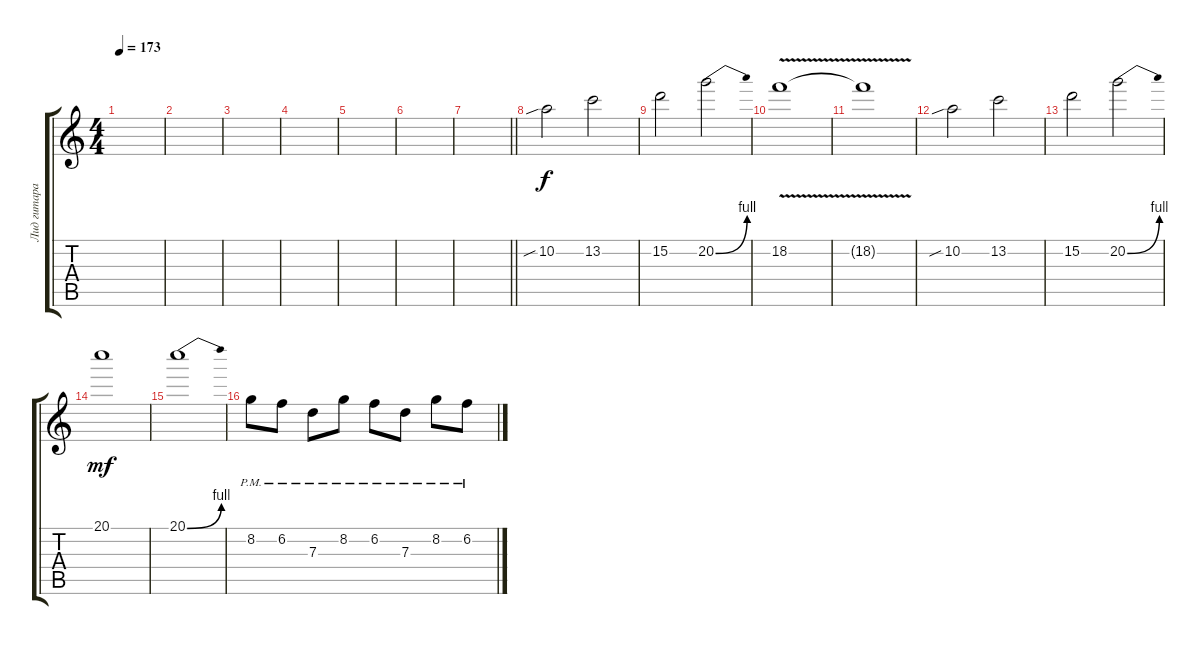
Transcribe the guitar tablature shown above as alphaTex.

\track ("Лид гитара" "Лид гитара") {instrument distortionguitar}
\staff {score tabs}
\tuning (E4 B3 G3 D3 A2 D2) {hide}
\ts (4 4)
\tempo 173
\clef g2
\ks c
|
|
|
|
|
|
\barLineRight lightlight
|
10.2{sib}.2 13.2.2 |
15.2.2 20.2{be (bend 0 0 60 4)}.2 |
18.2{v}.1 |
18.2{t}.1 |
10.2{sib}.2 13.2.2 |
15.2.2 20.2{be (bend 0 0 60 4)}.2 |
20.1.1{dy mf} |
20.1{be (bend 0 0 60 4)}.1 |
8.2{pm}.8 6.2{pm}.8 7.3{pm}.8 8.2{pm}.8 6.2{pm}.8 7.3{pm}.8 8.2{pm}.8 6.2{pm}.8
